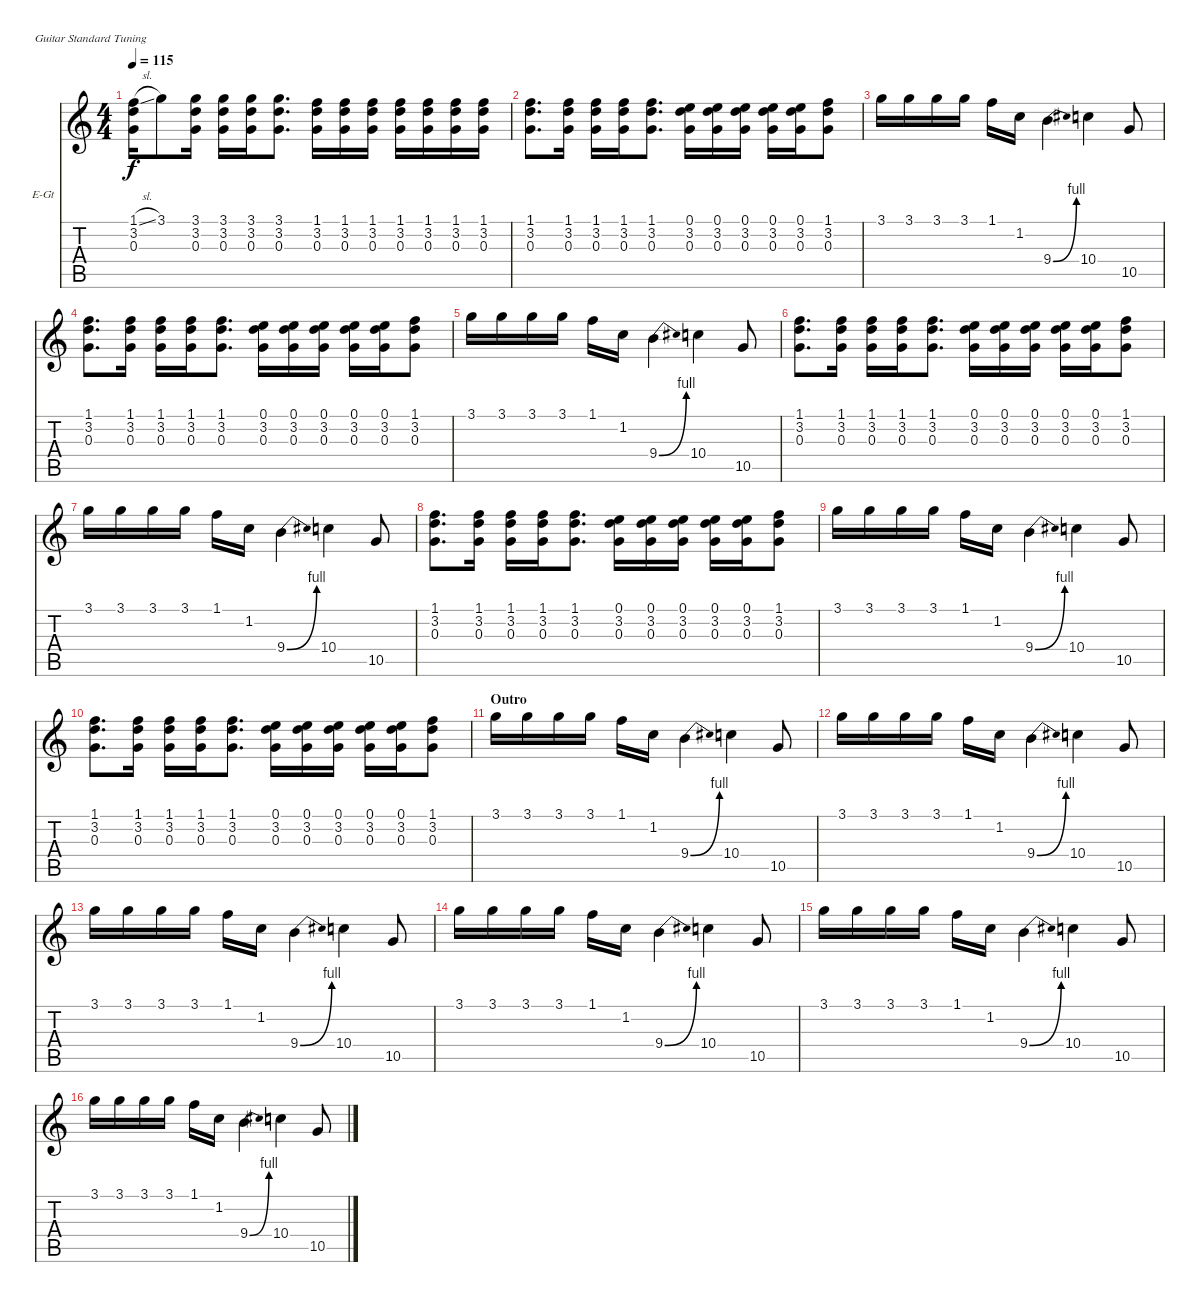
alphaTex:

\defaultSystemsLayout 4
\bracketExtendMode nobrackets
\firstSystemTrackNameOrientation horizontal
\otherSystemsTrackNameOrientation horizontal
\track ("Mike McCready (Drive)" "E-Gt") {instrument overdrivenguitar}
\staff {score tabs}
\tuning (E4 B3 G3 D3 A2 E2)
\ts (4 4)
\tempo 115
\clef g2
\scale
0.25
\ks c
(1.1{sl} 3.2 0.3).16{dy f} 3.1.8 (3.1 3.2 0.3).16 (3.1 3.2 0.3).16 (3.1 3.2 0.3).16 (3.1 3.2 0.3).8{d} (1.1 3.2 0.3).16 (1.1 3.2 0.3).16 (1.1 3.2 0.3).16 (1.1 3.2 0.3).16 (1.1 3.2 0.3).16 (1.1 3.2 0.3).16 (1.1 3.2 0.3).16 |
\scale
0.25 (1.1 3.2 0.3).8{d} (1.1 3.2 0.3).16 (1.1 3.2 0.3).16 (1.1 3.2 0.3).16 (1.1 3.2 0.3).8{d} (0.1 3.2 0.3).16 (0.1 3.2 0.3).16 (0.1 3.2 0.3).16 (0.1 3.2 0.3).16 (0.1 3.2 0.3).16 (1.1 3.2 0.3).8 |
\scale
0.25 3.1.16 3.1.16 3.1.16 3.1.16 1.1.16 1.2.16 9.4{be (bend 0 0 60 4)}.4 10.4.4 10.5.8 |
\scale
0.25 (1.1 3.2 0.3).8{d} (1.1 3.2 0.3).16 (1.1 3.2 0.3).16 (1.1 3.2 0.3).16 (1.1 3.2 0.3).8{d} (0.1 3.2 0.3).16 (0.1 3.2 0.3).16 (0.1 3.2 0.3).16 (0.1 3.2 0.3).16 (0.1 3.2 0.3).16 (1.1 3.2 0.3).8 |
\scale
0.25 3.1.16 3.1.16 3.1.16 3.1.16 1.1.16 1.2.16 9.4{be (bend 0 0 60 4)}.4 10.4.4 10.5.8 |
\scale
0.25 (1.1 3.2 0.3).8{d} (1.1 3.2 0.3).16 (1.1 3.2 0.3).16 (1.1 3.2 0.3).16 (1.1 3.2 0.3).8{d} (0.1 3.2 0.3).16 (0.1 3.2 0.3).16 (0.1 3.2 0.3).16 (0.1 3.2 0.3).16 (0.1 3.2 0.3).16 (1.1 3.2 0.3).8 |
\scale
0.25 3.1.16 3.1.16 3.1.16 3.1.16 1.1.16 1.2.16 9.4{be (bend 0 0 60 4)}.4 10.4.4 10.5.8 |
\scale
0.25 (1.1 3.2 0.3).8{d} (1.1 3.2 0.3).16 (1.1 3.2 0.3).16 (1.1 3.2 0.3).16 (1.1 3.2 0.3).8{d} (0.1 3.2 0.3).16 (0.1 3.2 0.3).16 (0.1 3.2 0.3).16 (0.1 3.2 0.3).16 (0.1 3.2 0.3).16 (1.1 3.2 0.3).8 |
\scale
0.25 3.1.16 3.1.16 3.1.16 3.1.16 1.1.16 1.2.16 9.4{be (bend 0 0 60 4)}.4 10.4.4 10.5.8 |
\scale
0.25 (1.1 3.2 0.3).8{d} (1.1 3.2 0.3).16 (1.1 3.2 0.3).16 (1.1 3.2 0.3).16 (1.1 3.2 0.3).8{d} (0.1 3.2 0.3).16 (0.1 3.2 0.3).16 (0.1 3.2 0.3).16 (0.1 3.2 0.3).16 (0.1 3.2 0.3).16 (1.1 3.2 0.3).8 |
\section ("" "Outro")
\scale
0.25 3.1.16 3.1.16 3.1.16 3.1.16 1.1.16 1.2.16 9.4{be (bend 0 0 60 4)}.4 10.4.4 10.5.8 |
\scale
0.25 3.1.16 3.1.16 3.1.16 3.1.16 1.1.16 1.2.16 9.4{be (bend 0 0 60 4)}.4 10.4.4 10.5.8 |
\scale
0.25 3.1.16 3.1.16 3.1.16 3.1.16 1.1.16 1.2.16 9.4{be (bend 0 0 60 4)}.4 10.4.4 10.5.8 |
\scale
0.25 3.1.16 3.1.16 3.1.16 3.1.16 1.1.16 1.2.16 9.4{be (bend 0 0 60 4)}.4 10.4.4 10.5.8 |
\scale
0.25 3.1.16 3.1.16 3.1.16 3.1.16 1.1.16 1.2.16 9.4{be (bend 0 0 60 4)}.4 10.4.4 10.5.8 |
\scale
0.25 3.1.16 3.1.16 3.1.16 3.1.16 1.1.16 1.2.16 9.4{be (bend 0 0 60 4)}.4 10.4.4 10.5.8
